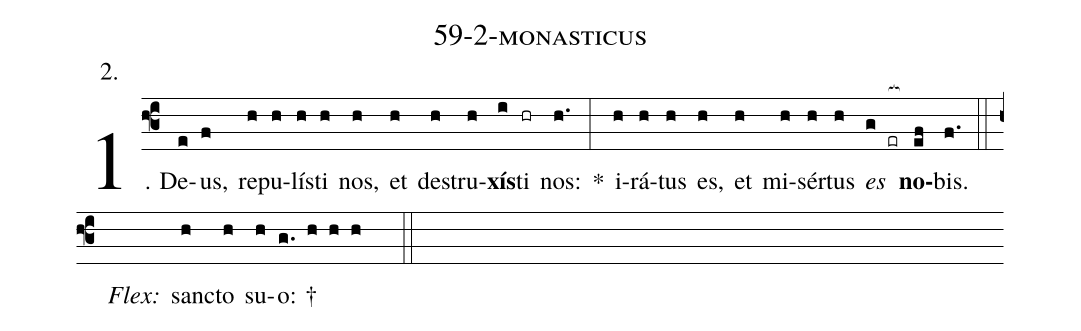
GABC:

name: 59-2-monasticus;
annotation: 2.;
%%
(f3)1. De(e)us,(f) re(h)pu(h)lís(h)ti(h) nos,(h) et(h) de(h)stru(h)<b>xís</b>(i)ti(hr) nos:(h.) *(:) i(h)rá(h)tus(h) es,(h) et(h) mi(h)sér(h)tus(h) <i>es</i>(g er[ocb:1{]) <b>no</b>(ef[ocb:0}])bis.(f.) (::)
<i>Flex:</i>()  sanc(h)to(h) su(h)o: †(g. h h h  ::)
